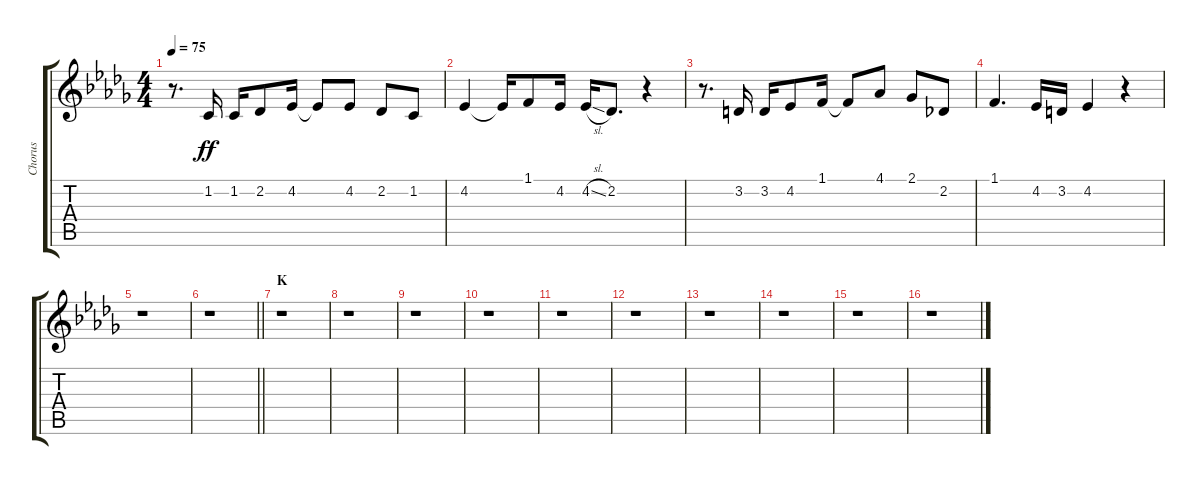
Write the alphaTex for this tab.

\track ("Chorus" "Chorus") {instrument voiceoohs}
\staff {score tabs}
\tuning (E4 B3 G3 D3 A2 E2) {hide}
\ts (4 4)
\tempo 75
\clef g2
\ks db
r.8{d dy ff} 1.2.16 1.2.16 2.2.8 4.2.16 4.2{t}.8 4.2.8 2.2.8 1.2.8 |
4.2.4 4.2{t}.16 1.1.8 4.2.16 4.2{sl}.16 2.2.8{d} r.4 |
r.8{d} 3.2.16 3.2.16 4.2.8 1.1.16 1.1{t}.8 4.1.8 2.1.8 2.2.8 |
1.1.4{d} 4.2.16 3.2.16 4.2.4 r.4 |
r.1 |
\barLineRight lightlight
r.1 |
\section ("" "K")
r.1 |
r.1 |
r.1 |
r.1 |
r.1 |
r.1 |
r.1 |
r.1 |
r.1 |
r.1
